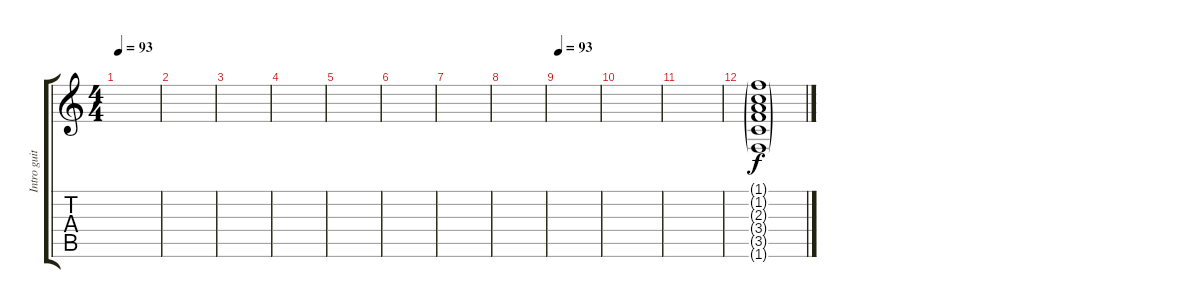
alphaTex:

\track ("Intro guitar" "Intro guit") {instrument electricguitarjazz}
\staff {score tabs}
\tuning (E4 B3 G3 D3 A2 E2) {hide}
\ts (4 4)
\tempo 93
\clef g2
\ks c
|
|
|
|
|
|
|
|
\tempo 93
|
|
|
(1.1{g} 1.2{g} 2.3{g} 3.4{g} 3.5{g} 1.6{g}).1{volume 8}
